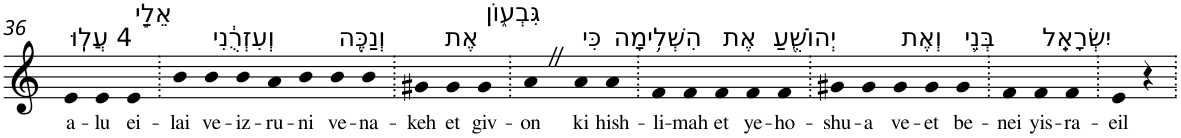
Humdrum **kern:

**kern	**text
*part1	*part1
*staff1	*staff1
*I"Piano	*
*I'Pno	*
!!LO:PB:g=z
*clefG2	*
*k[]	*
=36	=36
!LO:TX:a:t=4 עֲלֽוּ	!
!	!LO:LY:b
4e	a-
!	!LO:LY:b
4e	-lu
!LO:TX:a:t=אֵלַ֣י	!
!	!LO:LY:b
4e	ei-
=37.	=37.
!	!LO:LY:b
4b	-lai
!LO:TX:a:t=וְעִזְרֻ֔נִי	!
!	!LO:LY:b
4b	ve-
!	!LO:LY:b
4b	-iz-
!	!LO:LY:b
4a	-ru-
!	!LO:LY:b
4b	-ni
!LO:TX:a:t=וְנַכֶּ֖ה	!
!	!LO:LY:b
4b	ve-
!	!LO:LY:b
4b	-na-
=38.	=38.
!	!LO:LY:b
4g#X	-keh
!LO:TX:a:t=אֶת	!
!	!LO:LY:b
4g#	et
!LO:TX:a:t=גִּבְע֑וֹן	!
!	!LO:LY:b
4g#	giv-
=39.	=39.
!	!LO:LY:b
4aZ	-on
!LO:TX:a:t=כִּי	!
!	!LO:LY:b
4a	ki
!LO:TX:a:t=הִשְׁלִ֥ימָה	!
!	!LO:LY:b
4a	hish-
=40.	=40.
!	!LO:LY:b
4f	-li-
!	!LO:LY:b
4f	-mah
!LO:TX:a:t=אֶת	!
!	!LO:LY:b
4f	et
!LO:TX:a:t=יְהוֹשֻׁ֖עַ	!
!	!LO:LY:b
4f	ye-
!	!LO:LY:b
4f	-ho-
=41.	=41.
!	!LO:LY:b
4g#X	-shu-
!	!LO:LY:b
4g#	-a
!LO:TX:a:t=וְאֶת	!
!	!LO:LY:b
4g#	ve-
!	!LO:LY:b
4g#	-et
!LO:TX:a:t=בְּנֵ֥י	!
!	!LO:LY:b
4g#	be-
=42.	=42.
!	!LO:LY:b
4f	-nei
!LO:TX:a:t=יִשְׂרָאֵֽל	!
!	!LO:LY:b
4f	yis-
!	!LO:LY:b
4f	-ra-
=43.	=43.
!	!LO:LY:b
4e	-eil
4r	.
=.	=.
*-	*-
